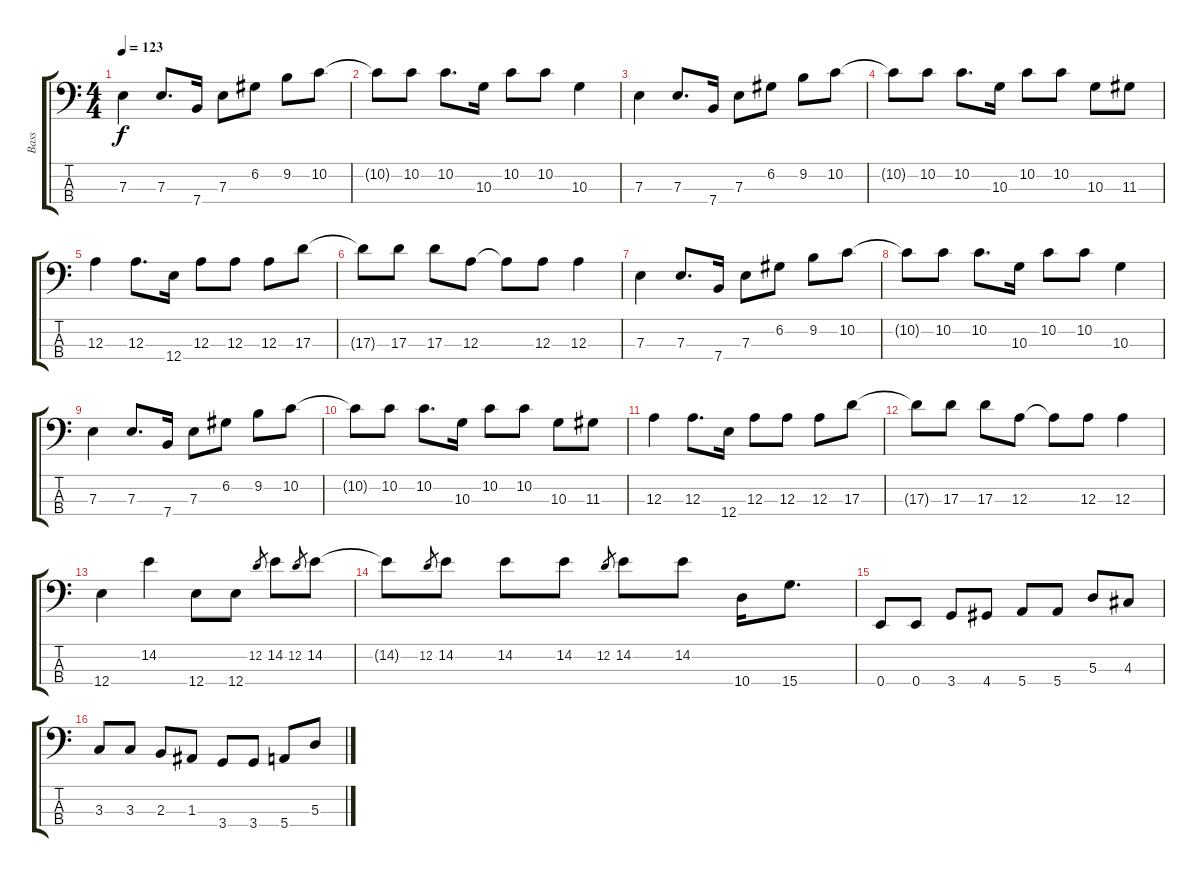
\track ("Bass" "Bass") {instrument electricbassfinger}
\staff {score tabs}
\tuning (G2 D2 A1 E1) {hide}
\ts (4 4)
\tempo 123
\clef f4
\ks c
7.3.4{dy f} 7.3.8{d} 7.4.16 7.3.8 6.2.8 9.2.8 10.2.8 |
10.2{t}.8 10.2.8 10.2.8{d} 10.3.16 10.2.8 10.2.8 10.3.4 |
7.3.4 7.3.8{d} 7.4.16 7.3.8 6.2.8 9.2.8 10.2.8 |
10.2{t}.8 10.2.8 10.2.8{d} 10.3.16 10.2.8 10.2.8 10.3.8 11.3.8 |
12.3.4 12.3.8{d} 12.4.16 12.3.8 12.3.8 12.3.8 17.3.8 |
17.3{t}.8 17.3.8 17.3.8 12.3.8 12.3{t}.8 12.3.8 12.3.4 |
7.3.4 7.3.8{d} 7.4.16 7.3.8 6.2.8 9.2.8 10.2.8 |
10.2{t}.8 10.2.8 10.2.8{d} 10.3.16 10.2.8 10.2.8 10.3.4 |
7.3.4 7.3.8{d} 7.4.16 7.3.8 6.2.8 9.2.8 10.2.8 |
10.2{t}.8 10.2.8 10.2.8{d} 10.3.16 10.2.8 10.2.8 10.3.8 11.3.8 |
12.3.4 12.3.8{d} 12.4.16 12.3.8 12.3.8 12.3.8 17.3.8 |
17.3{t}.8 17.3.8 17.3.8 12.3.8 12.3{t}.8 12.3.8 12.3.4 |
12.4.4 14.2.4 12.4.8 12.4.8 12.2.8{gr} 14.2.8 12.2.8{gr} 14.2.8 |
14.2{t}.8 12.2.8{gr} 14.2.8 14.2.8 14.2.8 12.2.8{gr} 14.2.8 14.2.8 10.4.16 15.4.8{d} |
0.4.8 0.4.8 3.4.8 4.4.8 5.4.8 5.4.8 5.3.8 4.3.8 |
3.3.8 3.3.8 2.3.8 1.3.8 3.4.8 3.4.8 5.4.8 5.3.8
